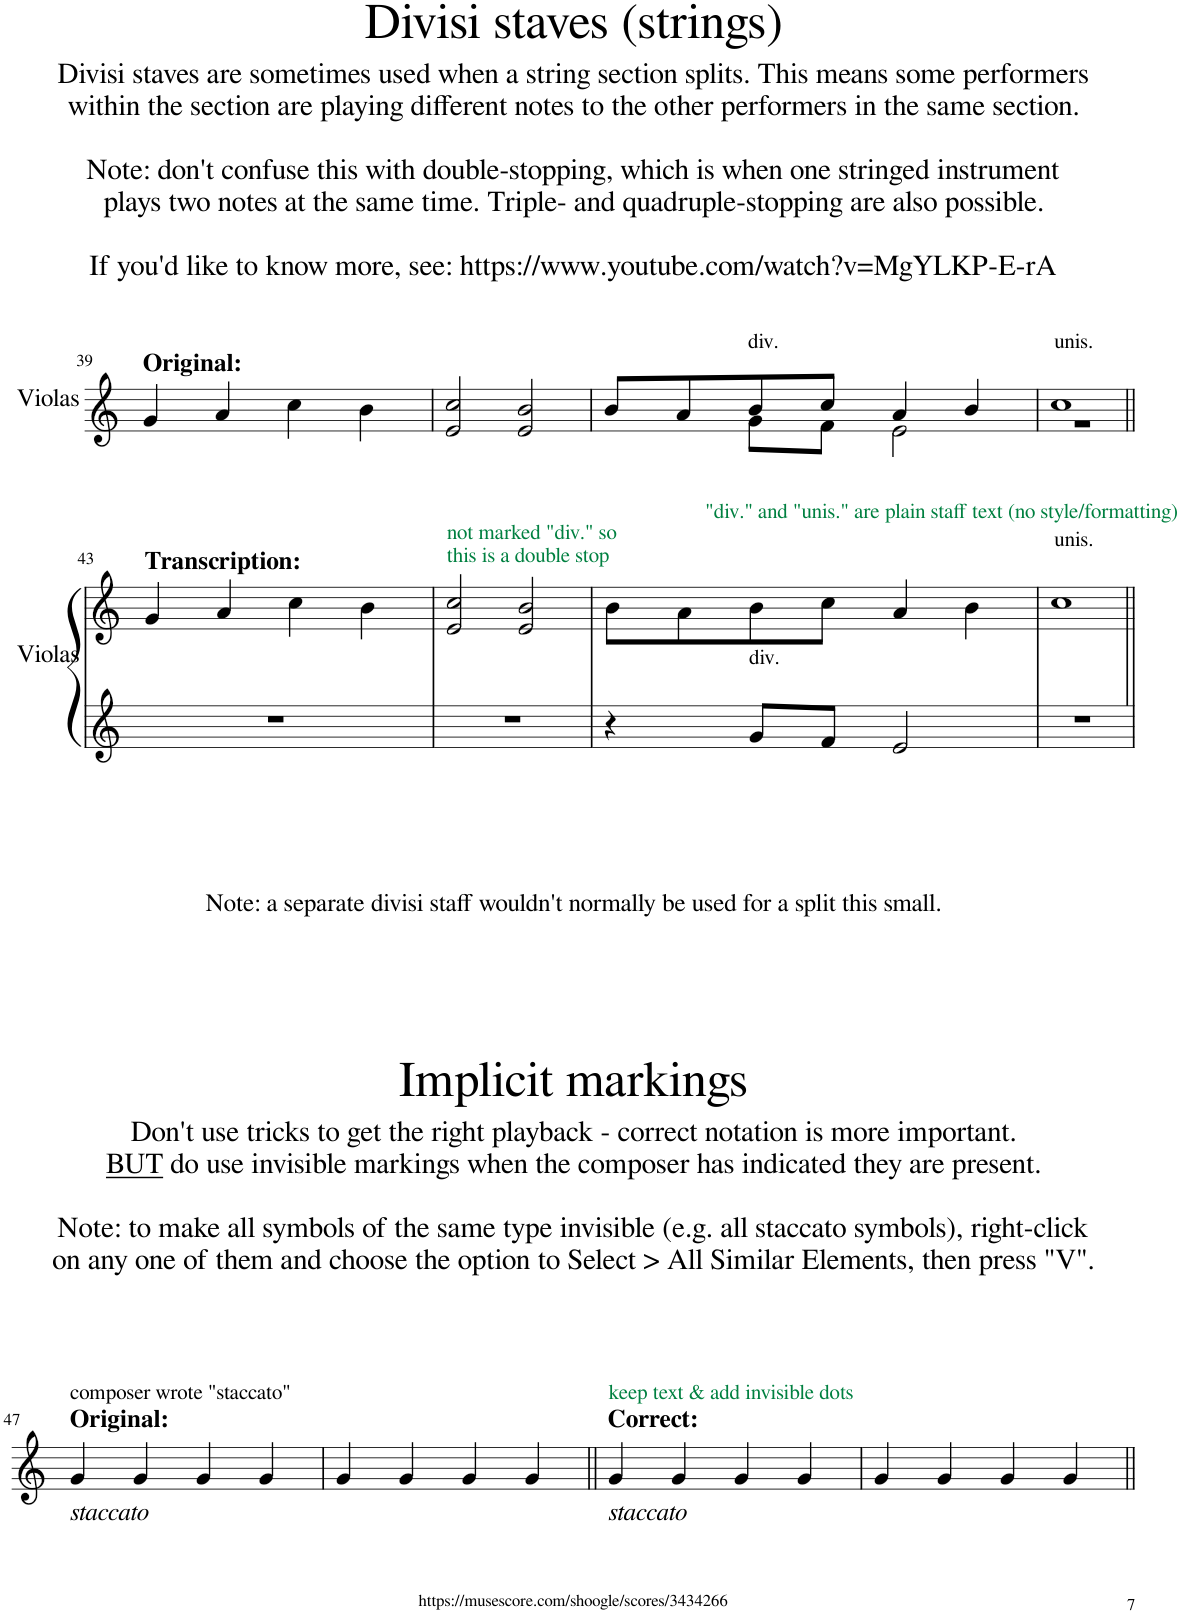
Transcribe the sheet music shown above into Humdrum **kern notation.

**kern	**kern	**kern
*part2	*part2	*part1
*staff3	*staff2	*staff1
*I"Piano 3	*	*I"Piano 1
*I'Pno	*	*I'Pno
!!LO:PB:g=z
*clefF4	*clefG2	*clefG2
*k[]	*k[]	*k[]
*M4/4	*M4/4	*M4/4
=39	=39	=39
!	!	!LO:TX:a:B:t=Original&colon;
1r	1r	4g/
.	.	4a/
.	.	4cc\
.	.	4b\
=40	=40	=40
1r	1r	2e/ 2cc/
.	.	2e/ 2b/
=41	=41	=41
*	*	*^
1r	1r	8b/L	4ryy
.	.	8a/	.
!	!	!LO:TX:a:t=div.	!
!	!	!LO:TX:b:color=#008040:t="div." and "unis." are plain staff text (no style/formatting)	!
.	.	8b/	8g\L
.	.	8cc/J	8f\J
.	.	4a/	2e\
.	.	4b/	.
=42	=42	=42	=42
*clefG2	*	*	*
!	!	!LO:TX:a:t=unis.	!
1r	1r	1cc	1r
!!LO:LB:g=z
=43||	=43||	=43||	=43||
!	!LO:TX:a:B:t=Transcription&colon;	!	!
*	*	*v	*v
1r	4g/	1r
.	4a/	.
.	4cc\	.
.	4b\	.
=44	=44	=44
!	!LO:TX:a:color=#008040:t=not marked "div." so	!
!	!LO:TX:a:t=this is a double stop	!
1r	2e/ 2cc/	1r
.	2e/ 2b/	.
=45	=45	=45
4r	8b\L	1r
.	8a\	.
!LO:TX:a:t=div.	!	!
8g/L	8b\	.
8f/J	8cc\J	.
2e/	4a/	.
.	4b\	.
=46	=46	=46
!	!LO:TX:a:t=unis.	!
1r	1cc	1r
!!LO:LB:g=z
=47||	=47||	=47||
!	!	!LO:TX:a:t=Note&colon; a separate divisi staff wouldn't normally be used for a split this small.
!	!	!LO:TX:a:B:t=Original&colon;
!	!	!LO:TX:a:t=composer wrote "staccato"
!	!	!LO:TX:b:i:t=staccato
1r	1r	4g/
.	.	4g/
.	.	4g/
.	.	4g/
=48	=48	=48
*clefF4	*	*
1r	1r	4g/
.	.	4g/
.	.	4g/
.	.	4g/
=49||	=49||	=49||
!	!	!LO:TX:a:B:t=Correct&colon;
!	!	!LO:TX:a:color=#008040:t=keep text & add invisible dots
!	!	!LO:TX:b:i:t=staccato
1r	1r	4g'/
.	.	4g'/
.	.	4g'/
.	.	4g'/
=50	=50	=50
1r	1r	4g'/
.	.	4g'/
.	.	4g'/
.	.	4g'/
=||	=||	=||
*-	*-	*-
